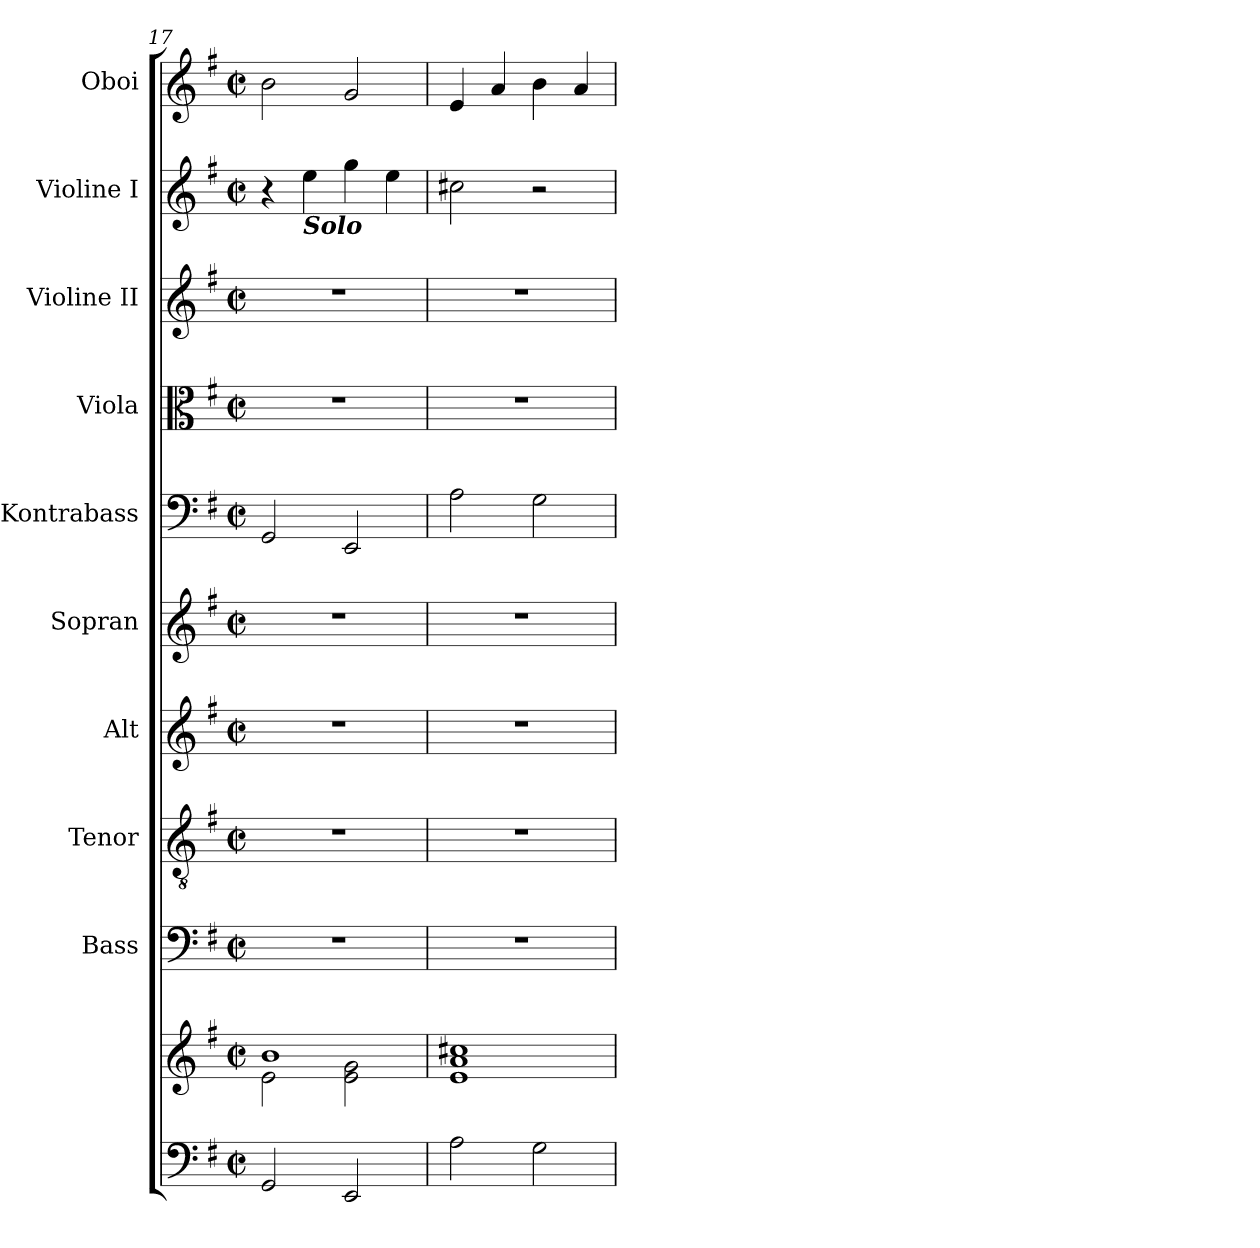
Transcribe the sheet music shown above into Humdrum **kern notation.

**kern	**kern	**kern	**kern	**kern	**kern	**kern	**kern	**kern	**kern	**kern
*part10	*part10	*part9	*part8	*part7	*part6	*part5	*part4	*part3	*part2	*part1
*staff11	*staff10	*staff9	*staff8	*staff7	*staff6	*staff5	*staff4	*staff3	*staff2	*staff1
*	*	*I"Bass	*I"Tenor	*I"Alt	*I"Sopran	*I"Kontrabass	*I"Viola	*I"Violine II	*I"Violine I	*I"Oboi
*	*	*I'B.	*I'T.	*I'A.	*I'S.	*I'Kb.	*I'Vla.	*I'Vl. II	*I'Vl. I	*I'Ob.
*clefF4	*clefG2	*clefF4	*clefGv2	*clefG2	*clefG2	*clefF4	*clefC3	*clefG2	*clefG2	*clefG2
*	*	*	*	*	*	*ITrd7c12	*	*	*	*
*k[f#]	*k[f#]	*k[f#]	*k[f#]	*k[f#]	*k[f#]	*k[f#]	*k[f#]	*k[f#]	*k[f#]	*k[f#]
*G:	*G:	*G:	*G:	*G:	*G:	*G:	*G:	*G:	*G:	*G:
*M2/2	*M2/2	*M2/2	*M2/2	*M2/2	*M2/2	*M2/2	*M2/2	*M2/2	*M2/2	*M2/2
*met(c|)	*met(c|)	*met(c|)	*met(c|)	*met(c|)	*met(c|)	*met(c|)	*met(c|)	*met(c|)	*met(c|)	*met(c|)
=17	=17	=17	=17	=17	=17	=17	=17	=17	=17	=17
*	*^	*	*	*	*	*	*	*	*	*
2GG/	1b	2e\	1r	1r	1r	1r	2GGG/	1r	1r	4r	2b\
!	!	!	!	!	!	!	!	!	!	!LO:TX:b:Bi:t=Solo	!
.	.	.	.	.	.	.	.	.	.	4ee\	.
2EE/	.	2e\ 2g\	.	.	.	.	2EEE/	.	.	4gg\	2g/
.	.	.	.	.	.	.	.	.	.	4ee\	.
*	*v	*v	*	*	*	*	*	*	*	*	*
=18	=18	=18	=18	=18	=18	=18	=18	=18	=18	=18
2A\	1e 1a 1cc#X	1r	1r	1r	1r	2AA\	1r	1r	2cc#X\	4e/
.	.	.	.	.	.	.	.	.	.	4a/
2G\	.	.	.	.	.	2GG\	.	.	2r	4b\
.	.	.	.	.	.	.	.	.	.	4a/
=	=	=	=	=	=	=	=	=	=	=
*-	*-	*-	*-	*-	*-	*-	*-	*-	*-	*-
